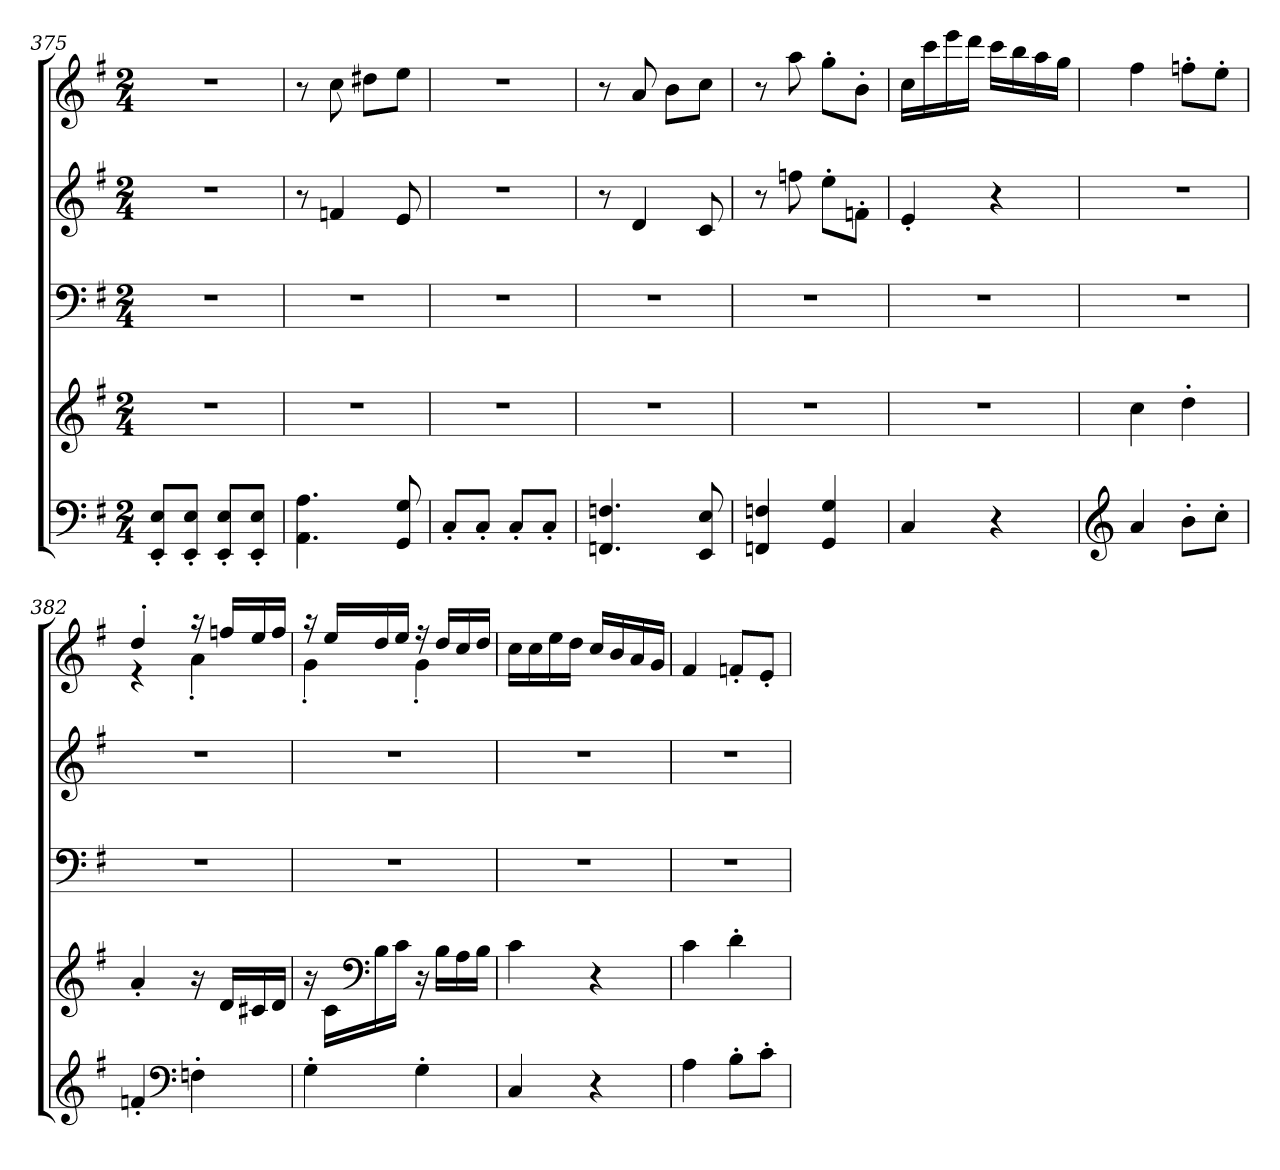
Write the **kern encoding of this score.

**kern	**kern	**kern	**kern	**kern
*part5	*part4	*part3	*part2	*part1
*staff5	*staff4	*staff3	*staff2	*staff1
*clefF4	*clefG2	*clefF4	*clefG2	*clefG2
*k[f#]	*k[f#]	*k[f#]	*k[f#]	*k[f#]
*M2/4	*M2/4	*M2/4	*M2/4	*M2/4
*MM134	*MM134	*MM134	*MM134	*MM134
=375	=375	=375	=375	=375
8EE/' 8E/'L	2r	2r	2r	2r
8EE/' 8E/'J	.	.	.	.
8EE/' 8E/'L	.	.	.	.
8EE/' 8E/'J	.	.	.	.
=376	=376	=376	=376	=376
*	*	*	*	*MM134
4.AA\ 4.A\	2r	2r	8r	8r
.	.	.	4fn/	8cc\
.	.	.	.	8dd#X\L
8GG/ 8G/	.	.	8e/	8ee\J
=377	=377	=377	=377	=377
*	*	*	*	*MM134
8C'/L	2r	2r	2r	2r
8C'/J	.	.	.	.
8C'/L	.	.	.	.
8C'/J	.	.	.	.
!!LO:PB:g=z
=378	=378	=378	=378	=378
*	*	*	*	*MM134
4.FFn/ 4.Fn/	2r	2r	8r	8r
.	.	.	4d/	8a/
.	.	.	.	8b\L
8EE/ 8E/	.	.	8c/	8cc\J
=379	=379	=379	=379	=379
*	*	*	*	*MM134
4FFn/ 4Fn/	2r	2r	8r	8r
.	.	.	8ffn\	8aa\
4GG/ 4G/	.	.	8ee'\L	8gg'\L
.	.	.	8fn'\J	8b'\J
=380	=380	=380	=380	=380
*	*	*	*	*MM134
4C/	2r	2r	4e'/	16cc\LL
.	.	.	.	16ccc\
.	.	.	.	16eee\
.	.	.	.	16ddd\JJ
4r	.	.	4r	16ccc\LL
.	.	.	.	16bb\
.	.	.	.	16aa\
.	.	.	.	16gg\JJ
=381	=381	=381	=381	=381
*clefG2	*	*	*	*
*	*	*	*	*MM132
4a/	4cc\	2r	2r	4ff#\
8b'\L	4dd'\	.	.	8ffn'\L
8cc'\J	.	.	.	8ee'\J
=382	=382	=382	=382	=382
*	*	*	*	*^
4fn'/	4a'/	2r	2r	4dd'/	4r
*clefF4	*	*	*	*	*
*	*	*	*	*MM134	*
4Fn'\	16r	.	.	16r	4a'\
.	16d/LL	.	.	16ffn/LL	.
.	16c#X/	.	.	16ee/	.
.	16d/JJ	.	.	16ff/JJ	.
!!LO:LB:g=z	!!
=383	=383	=383	=383	=383	=383
4G'\	16r	2r	2r	16r	4g'\
.	16c\LL	.	.	16ee/LL	.
*	*clefF4	*	*	*	*
.	16B\	.	.	16dd/	.
.	16c\JJ	.	.	16ee/JJ	.
4G'\	16r	.	.	16r	4g'\
.	16B\LL	.	.	16dd/LL	.
.	16A\	.	.	16cc/	.
.	16B\JJ	.	.	16dd/JJ	.
*	*	*	*	*v	*v
=384	=384	=384	=384	=384
4C/	4c\	2r	2r	16cc\LL
.	.	.	.	16cc\
.	.	.	.	16ee\
.	.	.	.	16dd\JJ
4r	4r	.	.	16cc/LL
.	.	.	.	16b/
.	.	.	.	16a/
.	.	.	.	16g/JJ
=385	=385	=385	=385	=385
*	*	*	*	*MM129
4A\	4c\	2r	2r	4f#/
8B'\L	4d'\	.	.	8fn'/L
8c'\J	.	.	.	8e'/J
=	=	=	=	=
*-	*-	*-	*-	*-
